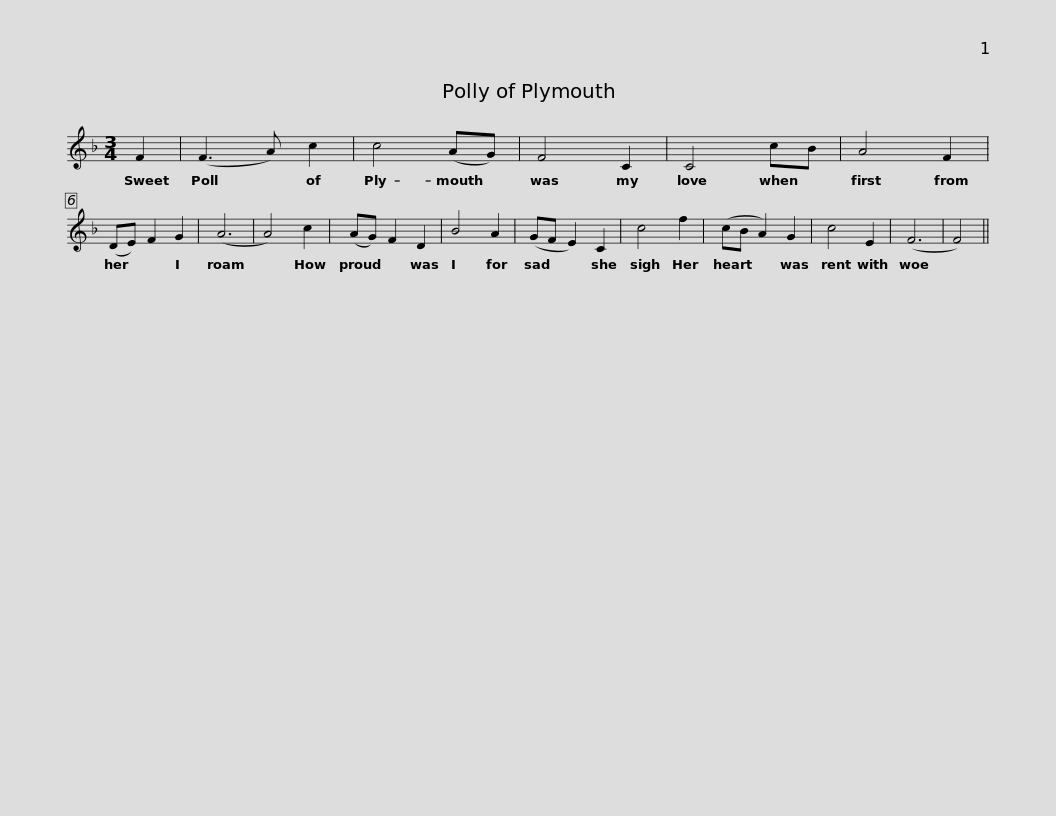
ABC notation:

X:1
L:1/8
M:3/4
I:linebreak $
K:F
V:1 treble
V:1
 F2 | (F3 A) c2 | c4 (AG) | F4 C2 | C4 cB | %5
 A4 F2 | (DE) F2 G2 | (A6 | A4) c2 | (AG) F2 D2 |$ %10
 B4 A2 | (GF E2) C2 | c4 f2 | (cB A2) G2 | c4 E2 | %15
 (F6 | F4) || %17
